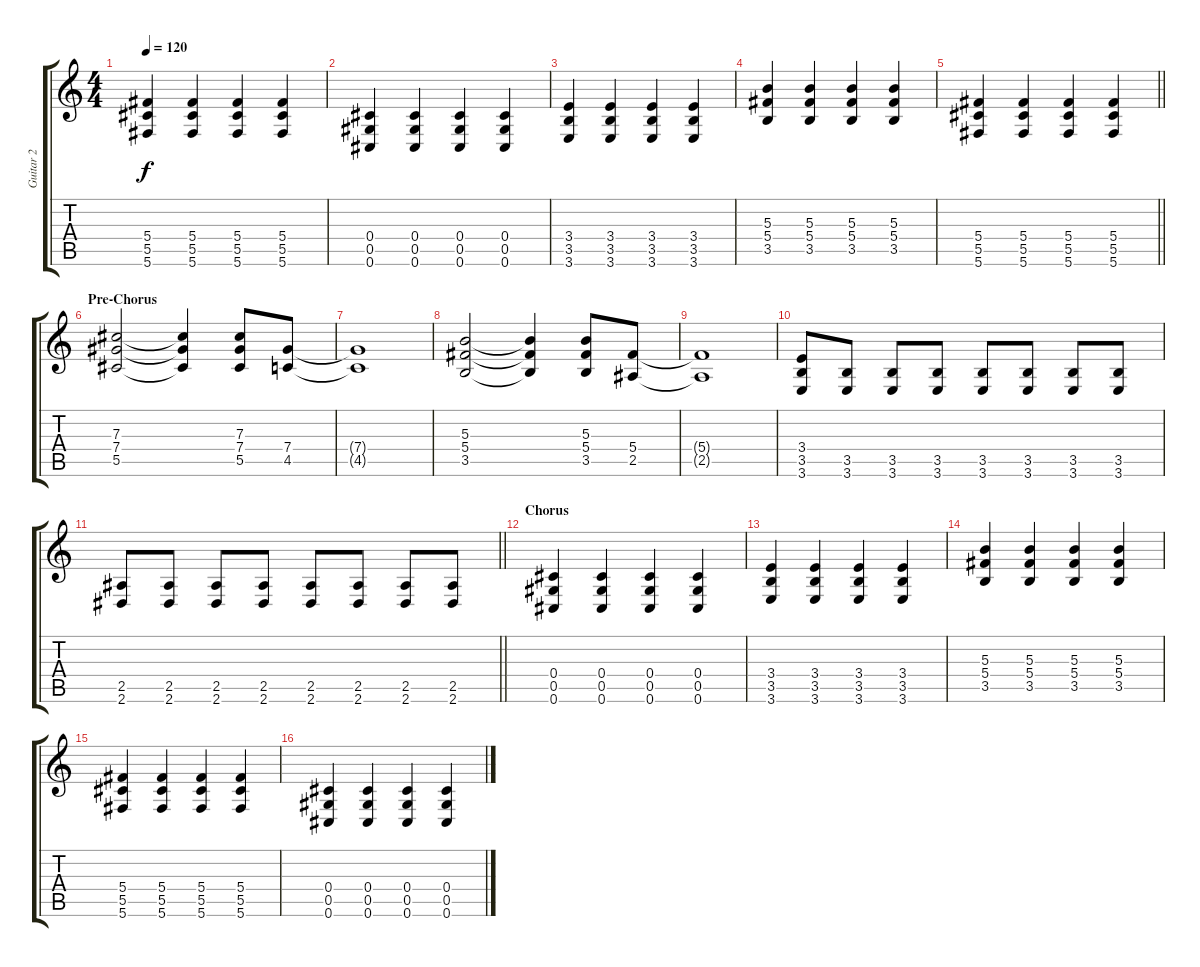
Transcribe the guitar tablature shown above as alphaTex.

\track ("Guitar 2" "Guitar 2") {instrument distortionguitar}
\staff {score tabs}
\tuning (Eb4 Bb3 Gb3 Db3 Ab2 Db2) {hide}
\ts (4 4)
\tempo 120
\clef g2
\ks c
(5.4 5.5 5.6).4{dy f} (5.4 5.5 5.6).4 (5.4 5.5 5.6).4 (5.4 5.5 5.6).4 |
(0.4 0.5 0.6).4 (0.4 0.5 0.6).4 (0.4 0.5 0.6).4 (0.4 0.5 0.6).4 |
(3.4 3.5 3.6).4 (3.4 3.5 3.6).4 (3.4 3.5 3.6).4 (3.4 3.5 3.6).4 |
(5.3 5.4 3.5).4 (5.3 5.4 3.5).4 (5.3 5.4 3.5).4 (5.3 5.4 3.5).4 |
\barLineRight lightlight
(5.4 5.5 5.6).4 (5.4 5.5 5.6).4 (5.4 5.5 5.6).4 (5.4 5.5 5.6).4 |
\section ("" "Pre-Chorus")
(7.3 7.4 5.5).2 (7.3{t} 7.4{t} 5.5{t}).4 (7.3 7.4 5.5).8 (7.4 4.5).8 |
(7.4{t} 4.5{t}).1 |
(5.3 5.4 3.5).2 (5.3{t} 5.4{t} 3.5{t}).4 (5.3 5.4 3.5).8 (5.4 2.5).8 |
(5.4{t} 2.5{t}).1 |
(3.4 3.5 3.6).8 (3.5 3.6).8 (3.5 3.6).8 (3.5 3.6).8 (3.5 3.6).8 (3.5 3.6).8 (3.5 3.6).8 (3.5 3.6).8 |
\barLineRight lightlight
(2.5 2.6).8 (2.5 2.6).8 (2.5 2.6).8 (2.5 2.6).8 (2.5 2.6).8 (2.5 2.6).8 (2.5 2.6).8 (2.5 2.6).8 |
\section ("" "Chorus")
(0.4 0.5 0.6).4 (0.4 0.5 0.6).4 (0.4 0.5 0.6).4 (0.4 0.5 0.6).4 |
(3.4 3.5 3.6).4 (3.4 3.5 3.6).4 (3.4 3.5 3.6).4 (3.4 3.5 3.6).4 |
(5.3 5.4 3.5).4 (5.3 5.4 3.5).4 (5.3 5.4 3.5).4 (5.3 5.4 3.5).4 |
(5.4 5.5 5.6).4 (5.4 5.5 5.6).4 (5.4 5.5 5.6).4 (5.4 5.5 5.6).4 |
(0.4 0.5 0.6).4 (0.4 0.5 0.6).4 (0.4 0.5 0.6).4 (0.4 0.5 0.6).4
